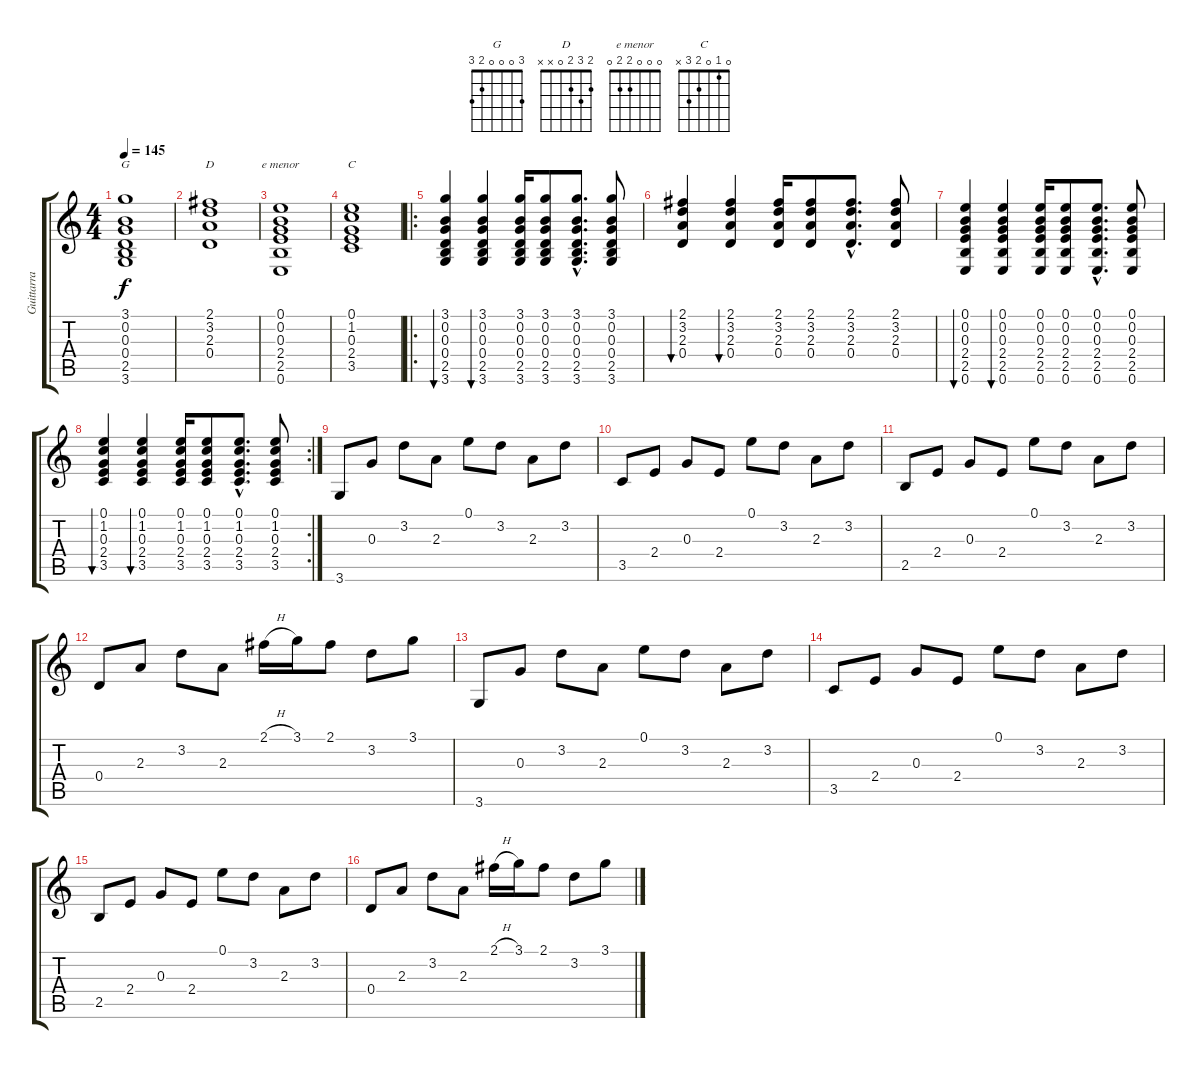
\track ("Guittarra Ritmica" "Guittarra ") {instrument electricguitarclean}
\staff {score tabs}
\tuning (E4 B3 G3 D3 A2 E2) {hide}
\chord ("G" 3 0 0 0 2 3)
\chord ("D" 2 3 2 0 x x)
\chord ("e menor" 0 0 0 2 2 0)
\chord ("C" 0 1 0 2 3 x)
\ts (4 4)
\tempo 145
\clef g2
\ks c
(3.1 0.2 0.3 0.4 2.5 3.6).1{ch "G" dy f} |
(2.1 3.2 2.3 0.4).1{ch "D"} |
(0.1 0.2 0.3 2.4 2.5 0.6).1{ch "e menor"} |
(0.1 1.2 0.3 2.4 3.5).1{ch "C"} |
\ro
(3.1 0.2 0.3 0.4 2.5 3.6).4{bu 60 instrument electricguitarclean} (3.1 0.2 0.3 0.4 2.5 3.6).4{bu 60} (3.1 0.2 0.3 0.4 2.5 3.6).16 (3.1 0.2 0.3 0.4 2.5 3.6).8 (3.1{hac} 0.2{hac} 0.3{hac} 0.4{hac} 2.5{hac} 3.6{hac}).8{d} (3.1 0.2 0.3 0.4 2.5 3.6).8 |
(2.1 3.2 2.3 0.4).4{bu 60} (2.1 3.2 2.3 0.4).4{bu 60} (2.1 3.2 2.3 0.4).16 (2.1 3.2 2.3 0.4).8 (2.1{hac} 3.2{hac} 2.3{hac} 0.4{hac}).8{d} (2.1 3.2 2.3 0.4).8 |
(0.1 0.2 0.3 2.4 2.5 0.6).4{bu 60} (0.1 0.2 0.3 2.4 2.5 0.6).4{bu 60} (0.1 0.2 0.3 2.4 2.5 0.6).16 (0.1 0.2 0.3 2.4 2.5 0.6).8 (0.1{hac} 0.2{hac} 0.3{hac} 2.4{hac} 2.5{hac} 0.6{hac}).8{d} (0.1 0.2 0.3 2.4 2.5 0.6).8 |
\rc 2
(0.1 1.2 0.3 2.4 3.5).4{bu 60} (0.1 1.2 0.3 2.4 3.5).4{bu 60} (0.1 1.2 0.3 2.4 3.5).16 (0.1 1.2 0.3 2.4 3.5).8 (0.1{hac} 1.2{hac} 0.3{hac} 2.4{hac} 3.5{hac}).8{d} (0.1 1.2 0.3 2.4 3.5).8 |
3.6.8 0.3.8 3.2.8 2.3.8 0.1.8 3.2.8 2.3.8 3.2.8 |
3.5.8 2.4.8 0.3.8 2.4.8 0.1.8 3.2.8 2.3.8 3.2.8 |
2.5.8 2.4.8 0.3.8 2.4.8 0.1.8 3.2.8 2.3.8 3.2.8 |
0.4.8 2.3.8 3.2.8 2.3.8 2.1{h}.16 3.1.16 2.1.8 3.2.8 3.1.8 |
3.6.8 0.3.8 3.2.8 2.3.8 0.1.8 3.2.8 2.3.8 3.2.8 |
3.5.8 2.4.8 0.3.8 2.4.8 0.1.8 3.2.8 2.3.8 3.2.8 |
2.5.8 2.4.8 0.3.8 2.4.8 0.1.8 3.2.8 2.3.8 3.2.8 |
0.4.8 2.3.8 3.2.8 2.3.8 2.1{h}.16 3.1.16 2.1.8 3.2.8 3.1.8
